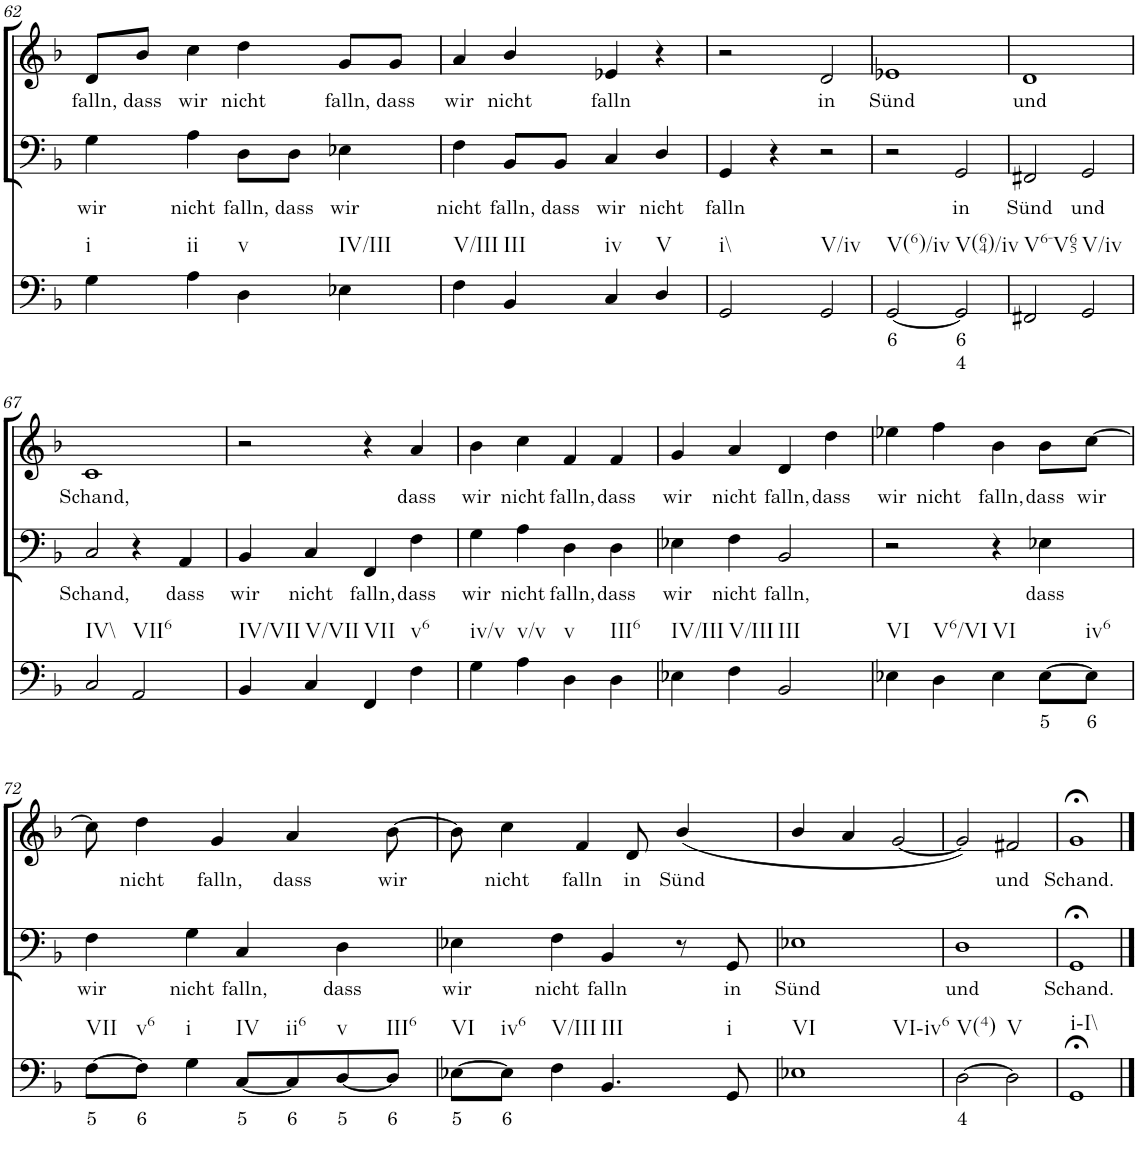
**kern	**text	**text	**kern	**text	**kern	**text
*part3	*part3	*part3	*part2	*part2	*part1	*part1
*staff3	*staff3	*staff3	*staff2	*staff2	*staff1	*staff1
*I"Continuo	*	*	*I"Bass	*	*I"Soprano	*
!!LO:PB:g=z
*clefF4	*	*	*clefF4	*	*clefG2	*
*k[b-]	*	*	*k[b-]	*	*k[b-]	*
*M4/4	*	*	*M4/4	*	*M4/4	*
=62	=62	=62	=62	=62	=62	=62
!LO:TX:b:t=i	!	!	!	!	!	!
!	!	!	!	!LO:LY:b	!	!LO:LY:b
4G\	.	.	4G\	wir	8d/L	falln,
!	!	!	!	!	!	!LO:LY:b
.	.	.	.	.	8b-/J	dass
!LO:TX:b:t=ii	!	!	!	!	!	!
!	!	!	!	!LO:LY:b	!	!LO:LY:b
4A\	.	.	4A\	nicht	4cc\	wir
!LO:TX:b:t=v	!	!	!	!	!	!
!	!	!	!	!LO:LY:b	!	!LO:LY:b
4D\	.	.	8D\L	falln,	4dd\	nicht
!	!	!	!	!LO:LY:b	!	!
.	.	.	8D\J	dass	.	.
!LO:TX:b:t=IV/III	!	!	!	!	!	!
!	!	!	!	!LO:LY:b	!	!LO:LY:b
4E-X\	.	.	4E-X\	wir	8g/L	falln,
!	!	!	!	!	!	!LO:LY:b
.	.	.	.	.	8g/J	dass
=63	=63	=63	=63	=63	=63	=63
!LO:TX:b:t=V/III	!	!	!	!	!	!
!	!	!	!	!LO:LY:b	!	!LO:LY:b
4F\	.	.	4F\	nicht	4a/	wir
!LO:TX:b:t=III	!	!	!	!	!	!
!	!	!	!	!LO:LY:b	!	!LO:LY:b
4BB-/	.	.	8BB-/L	falln,	4b-/	nicht
!	!	!	!	!LO:LY:b	!	!
.	.	.	8BB-/J	dass	.	.
!LO:TX:b:t=iv	!	!	!	!	!	!
!	!	!	!	!LO:LY:b	!	!LO:LY:b
4C/	.	.	4C/	wir	4e-X/	falln
!LO:TX:b:t=V	!	!	!	!	!	!
!	!	!	!	!LO:LY:b	!	!
4D/	.	.	4D/	nicht	4r	.
=64	=64	=64	=64	=64	=64	=64
!LO:TX:b:t=i\\	!	!	!	!	!	!
!	!	!	!	!LO:LY:b	!	!
2GG/	.	.	4GG/	falln	2r	.
.	.	.	4r	.	.	.
!LO:TX:b:t=V/iv	!	!	!	!	!	!
!	!	!	!	!	!	!LO:LY:b
2GG/	.	.	2r	.	2d/	in
=65	=65	=65	=65	=65	=65	=65
!LO:TX:b:t=V(6)/iv	!	!	!	!	!	!
!	!LO:LY:b	!	!	!	!	!LO:LY:b
[2GG/	6	.	2r	.	1e-X	Sünd
!LO:TX:b:t=V(64)/iv	!	!	!	!	!	!
!	!LO:LY:b	!LO:LY:b	!	!LO:LY:b	!	!
2GG/]	6	4	2GG/	in	.	.
=66	=66	=66	=66	=66	=66	=66
!LO:TX:b:t=V6-V65	!	!	!	!	!	!
!	!	!	!	!LO:LY:b	!	!LO:LY:b
2FF#X/	.	.	2FF#X/	Sünd	1d	und
!LO:TX:b:t=V/iv	!	!	!	!	!	!
!	!	!	!	!LO:LY:b	!	!
2GG/	.	.	2GG/	und	.	.
!!LO:LB:g=z
=67	=67	=67	=67	=67	=67	=67
!LO:TX:b:t=IV\\	!	!	!	!	!	!
!	!	!	!	!LO:LY:b	!	!LO:LY:b
2C/	.	.	2C/	Schand,	1c	Schand,
!LO:TX:b:t=VII6	!	!	!	!	!	!
2AA/	.	.	4r	.	.	.
!	!	!	!	!LO:LY:b	!	!
.	.	.	4AA/	dass	.	.
=68	=68	=68	=68	=68	=68	=68
!LO:TX:b:t=IV/VII	!	!	!	!	!	!
!	!	!	!	!LO:LY:b	!	!
4BB-/	.	.	4BB-/	wir	2r	.
!LO:TX:b:t=V/VII	!	!	!	!	!	!
!	!	!	!	!LO:LY:b	!	!
4C/	.	.	4C/	nicht	.	.
!LO:TX:b:t=VII	!	!	!	!	!	!
!	!	!	!	!LO:LY:b	!	!
4FF/	.	.	4FF/	falln,	4r	.
!LO:TX:b:t=v6	!	!	!	!	!	!
!	!	!	!	!LO:LY:b	!	!LO:LY:b
4F\	.	.	4F\	dass	4a/	dass
=69	=69	=69	=69	=69	=69	=69
!LO:TX:b:t=iv/v	!	!	!	!	!	!
!	!	!	!	!LO:LY:b	!	!LO:LY:b
4G\	.	.	4G\	wir	4b-\	wir
!LO:TX:b:t=v/v	!	!	!	!	!	!
!	!	!	!	!LO:LY:b	!	!LO:LY:b
4A\	.	.	4A\	nicht	4cc\	nicht
!LO:TX:b:t=v	!	!	!	!	!	!
!	!	!	!	!LO:LY:b	!	!LO:LY:b
4D\	.	.	4D\	falln,	4f/	falln,
!LO:TX:b:t=III6	!	!	!	!	!	!
!	!	!	!	!LO:LY:b	!	!LO:LY:b
4D\	.	.	4D\	dass	4f/	dass
=70	=70	=70	=70	=70	=70	=70
!LO:TX:b:t=IV/III	!	!	!	!	!	!
!	!	!	!	!LO:LY:b	!	!LO:LY:b
4E-X\	.	.	4E-X\	wir	4g/	wir
!LO:TX:b:t=V/III	!	!	!	!	!	!
!	!	!	!	!LO:LY:b	!	!LO:LY:b
4F\	.	.	4F\	nicht	4a/	nicht
!LO:TX:b:t=III	!	!	!	!	!	!
!	!	!	!	!LO:LY:b	!	!LO:LY:b
2BB-/	.	.	2BB-/	falln,	4d/	falln,
!	!	!	!	!	!	!LO:LY:b
.	.	.	.	.	4dd\	dass
=71	=71	=71	=71	=71	=71	=71
!LO:TX:b:t=VI	!	!	!	!	!	!
!	!	!	!	!	!	!LO:LY:b
4E-X\	.	.	2r	.	4ee-X\	wir
!LO:TX:b:t=V6/VI	!	!	!	!	!	!
!	!	!	!	!	!	!LO:LY:b
4D\	.	.	.	.	4ff\	nicht
!LO:TX:b:t=VI	!	!	!	!	!	!
!	!	!	!	!	!	!LO:LY:b
4E-\	.	.	4r	.	4b-\	falln,
!	!LO:LY:b	!	!	!LO:LY:b	!	!LO:LY:b
[8E-\L	5	.	4E-X\	dass	8b-\L	dass
!LO:TX:b:t=iv6	!	!	!	!	!	!
!	!LO:LY:b	!	!	!	!	!LO:LY:b
8E-\J]	6	.	.	.	[8cc\J	wir
!!LO:LB:g=z
=72	=72	=72	=72	=72	=72	=72
!LO:TX:b:t=VII	!	!	!	!	!	!
!	!LO:LY:b	!	!	!LO:LY:b	!	!
[8F\L	5	.	4F\	wir	8cc\]	.
!LO:TX:b:t=v6	!	!	!	!	!	!
!	!LO:LY:b	!	!	!	!	!LO:LY:b
8F\J]	6	.	.	.	4dd\	nicht
!LO:TX:b:t=i	!	!	!	!	!	!
!	!	!	!	!LO:LY:b	!	!
4G\	.	.	4G\	nicht	.	.
!	!	!	!	!	!	!LO:LY:b
.	.	.	.	.	4g/	falln,
!LO:TX:b:t=IV	!	!	!	!	!	!
!	!LO:LY:b	!	!	!LO:LY:b	!	!
[8C/L	5	.	4C/	falln,	.	.
!LO:TX:b:t=ii6	!	!	!	!	!	!
!	!LO:LY:b	!	!	!	!	!LO:LY:b
8C/]	6	.	.	.	4a/	dass
!LO:TX:b:t=v	!	!	!	!	!	!
!	!LO:LY:b	!	!	!LO:LY:b	!	!
[8D/	5	.	4D\	dass	.	.
!LO:TX:b:t=III6	!	!	!	!	!	!
!	!LO:LY:b	!	!	!	!	!LO:LY:b
8D/J]	6	.	.	.	[8b-\	wir
=73	=73	=73	=73	=73	=73	=73
!LO:TX:b:t=VI	!	!	!	!	!	!
!	!LO:LY:b	!	!	!LO:LY:b	!	!
[8E-X\L	5	.	4E-X\	wir	8b-\]	.
!LO:TX:b:t=iv6	!	!	!	!	!	!
!	!LO:LY:b	!	!	!	!	!LO:LY:b
8E-\J]	6	.	.	.	4cc\	nicht
!LO:TX:b:t=V/III	!	!	!	!	!	!
!	!	!	!	!LO:LY:b	!	!
4F\	.	.	4F\	nicht	.	.
!	!	!	!	!	!	!LO:LY:b
.	.	.	.	.	4f/	falln
!LO:TX:b:t=III	!	!	!	!	!	!
!	!	!	!	!LO:LY:b	!	!
4.BB-/	.	.	4BB-/	falln	.	.
!	!	!	!	!	!	!LO:LY:b
.	.	.	.	.	8d/	in
!	!	!	!	!	!	!LO:LY:b
.	.	.	8r	.	(4b-/	Sünd
!LO:TX:b:t=i	!	!	!	!	!	!
!	!	!	!	!LO:LY:b	!	!
8GG/	.	.	8GG/	in	.	.
=74	=74	=74	=74	=74	=74	=74
!LO:TX:b:t=VI	!	!	!	!	!	!
!LO:TX:b:t=VI-iv6	!	!	!	!	!	!
!	!	!	!	!LO:LY:b	!	!
1E-X	.	.	1E-X	Sünd	4b-/	.
.	.	.	.	.	4a/	.
.	.	.	.	.	[2g/	.
=75	=75	=75	=75	=75	=75	=75
!LO:TX:b:t=V(4)	!	!	!	!	!	!
!	!LO:LY:b	!	!	!LO:LY:b	!	!
[2D\	4	.	1D	und	2g/])	.
!LO:TX:b:t=V	!	!	!	!	!	!
!	!	!	!	!	!	!LO:LY:b
2D\]	.	.	.	.	2f#X/	und
=76	=76	=76	=76	=76	=76	=76
!LO:TX:b:t=i\\-I\\	!	!	!	!	!	!
!	!	!	!	!LO:LY:b	!	!LO:LY:b
1GG;<	.	.	1GG;<	Schand.	1g;<	Schand.
==	==	==	==	==	==	==
*-	*-	*-	*-	*-	*-	*-
